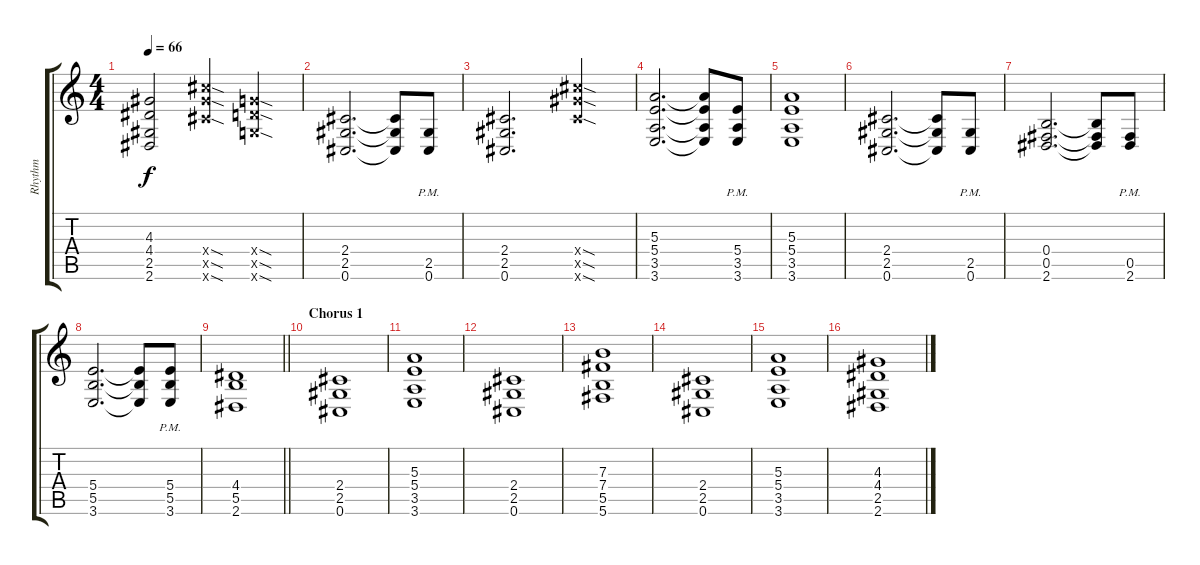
\track ("Rhythm" "Rhythm") {instrument distortionguitar}
\staff {score tabs}
\tuning (Db4 Ab3 E3 B2 Gb2 Db2) {hide}
\ts (4 4)
\tempo 66
\clef g2
\ks c
(4.3 4.4 2.5 2.6).2{dy f} (14.4{sod x} 14.5{sod x} 12.6{sod x}).4 (8.4{sod x} 8.5{sod x} 6.6{sod x}).4 |
(2.4 2.5 0.6).2{d} (2.4{t} 2.5{t} 0.6{t}).8 (2.5{pm} 0.6{pm}).8 |
(2.4 2.5 0.6).2{d} (14.4{sod x} 14.5{sod x} 12.6{sod x}).4 |
(5.3 5.4 3.5 3.6).2{d} (5.3{t} 5.4{t} 3.5{t} 3.6{t}).8 (5.4{pm} 3.5{pm} 3.6{pm}).8 |
(5.3 5.4 3.5 3.6).1 |
(2.4 2.5 0.6).2{d} (2.4{t} 2.5{t} 0.6{t}).8 (2.5{pm} 0.6{pm}).8 |
(0.4 0.5 2.6).2{d} (0.4{t} 0.5{t} 2.6{t}).8 (0.5{pm} 2.6{pm}).8 |
(5.4 5.5 3.6).2{d} (5.4{t} 5.5{t} 3.6{t}).8 (5.4{pm} 5.5{pm} 3.6{pm}).8 |
\barLineRight lightlight
(4.4 5.5 2.6).1 |
\section ("" "Chorus 1")
(2.4 2.5 0.6).1 |
(5.3 5.4 3.5 3.6).1 |
(2.4 2.5 0.6).1 |
(7.3 7.4 5.5 5.6).1 |
(2.4 2.5 0.6).1 |
(5.3 5.4 3.5 3.6).1 |
(4.3 4.4 2.5 2.6).1
